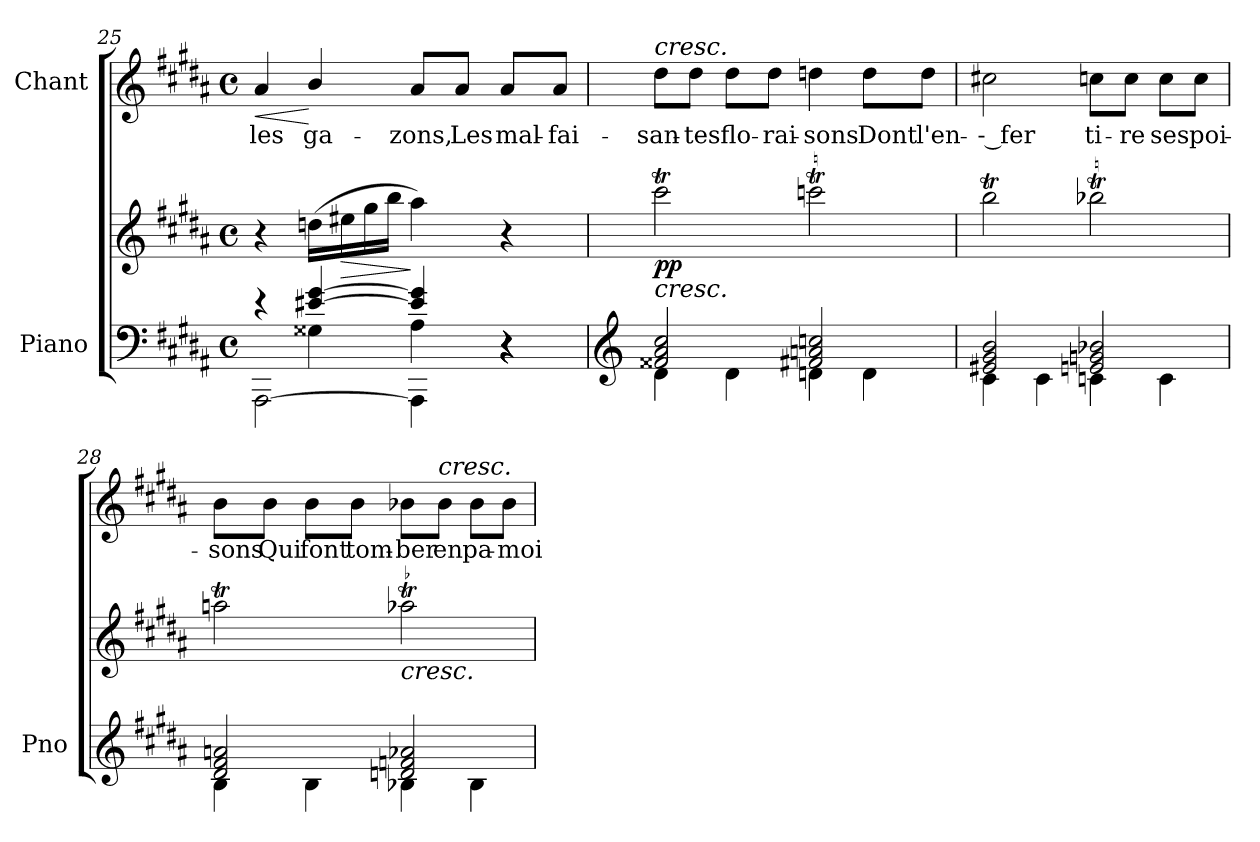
**kern	**kern	**dynam	**kern	**text	**dynam
*part2	*part2	*part2	*part1	*part1	*part1
*staff3	*staff2	*staff2/3	*staff1	*staff1	*staff1
*I"Piano	*	*	*I"Chant	*	*
*I'Pno	*	*	*	*	*
*clefF4	*clefG2	*	*clefG2	*	*
*k[f#c#g#d#a#]	*k[f#c#g#d#a#]	*	*k[f#c#g#d#a#]	*	*
*M4/4	*M4/4	*	*M4/4	*	*
*met(c)	*met(c)	*	*met(c)	*	*
=25	=25	=25	=25	=25	=25
*^	*	*	*	*	*
*	*^	*	*	*	*	*
!	!	!	!	!	!	!	!LO:HP:b
4r	4ryy	[<2AAA#\	4r	.	4a#/	les	<
[4e#X/ [4g#/	4G##X\	.	(16ddn\LL	.	4b/	ga-	[
!	!	!	!	!LO:HP:b	!	!	!
.	.	.	16ee#X\	>	.	.	.
.	.	.	16gg#\	.	.	.	.
.	.	.	16bb\JJ	.	.	.	.
4e#/] 4g#/]	4A#\	4AAA#\]	4aa#\)	]	8a#/L	-zons,	.
.	.	.	.	.	8a#/J	Les	.
4r	4r	4r	4r	.	8a#/L	mal-	.
.	.	.	.	.	8a#/J	-fai-	.
*v	*v	*v	*	*	*	*	*
=26	=26	=26	=26	=26	=26
*clefG2	*	*	*	*	*
*^	*	*	*	*	*
!	!	!	!	!LO:TX:a:i:t=cresc.	!	!
!	!	!LO:TX:b:i:t=cresc.	!	!	!	!
!	!	!	!LO:DY:b	!	!	!
4d#\	2f##X/ 2a#/ 2cc#/	2ccc#T\	pp	8dd#\L	-san-	.
.	.	.	.	8dd#\J	-tes	.
4d#\	.	.	.	8dd#\L	flo-	.
.	.	.	.	8dd#\J	-rai-	.
4dn\	2f#X/ 2an/ 2ccn/	2cccnT\	.	4ddn\	-sons	.
4d\	.	.	.	8dd\L	Dont	.
.	.	.	.	8dd\J	l'en-	.
=27	=27	=27	=27	=27	=27	=27
4c#\	2e#X/ 2g#/ 2b/	2bbT\	.	2cc#X\	-- fer	.
4c#\	.	.	.	.	.	.
4cn\	2en/ 2gn/ 2b-X/	2bb-XT\	.	8ccn\L	ti-	.
.	.	.	.	8cc\J	-re	.
4c\	.	.	.	8cc\L	ses	.
.	.	.	.	8cc\J	poi-	.
=28	=28	=28	=28	=28	=28	=28
4B\	2d#/ 2f#/ 2an/	2aanT\	.	8b\L	-sons	.
.	.	.	.	8b\J	Qui	.
4B\	.	.	.	8b\L	font	.
.	.	.	.	8b\J	tom-	.
!	!	!LO:TX:b:i:t=cresc.	!	!	!	!
!	!	!LO:TR:acc=-	!	!	!	!
4B-X\	2dn/ 2fn/ 2a-X/	2aa-XT\	.	8b-X\L	-ber	.
!	!	!	!	!LO:TX:a:i:t=cresc.	!	!
.	.	.	.	8b-\J	en	.
4B-\	.	.	.	8b-\L	pa-	.
.	.	.	.	8b-\J	-moi-	.
*v	*v	*	*	*	*	*
=	=	=	=	=	=
*-	*-	*-	*-	*-	*-
